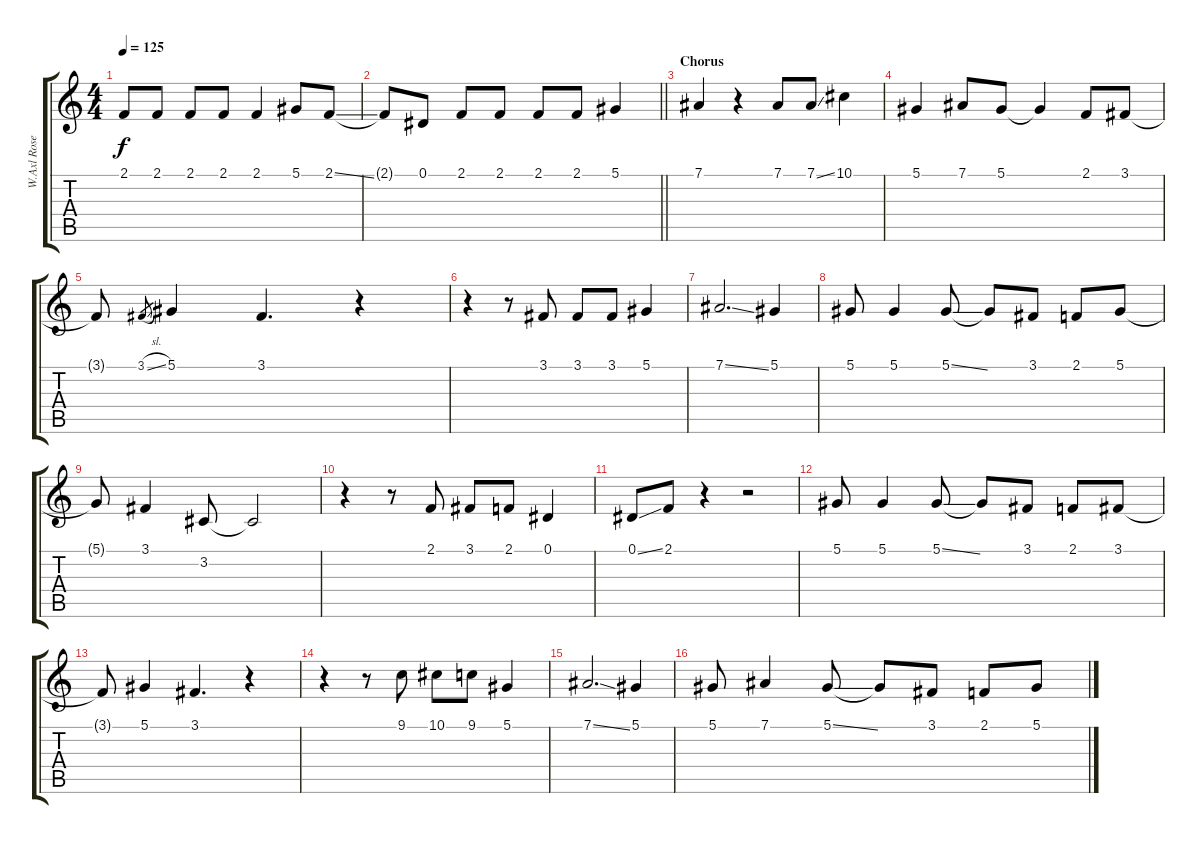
\track ("W.Axl Rose" "W.Axl Rose") {instrument lead2sawtooth}
\staff {score tabs}
\tuning (Eb4 Bb3 Gb3 Db3 Ab2 Eb2) {hide}
\ts (4 4)
\tempo 125
\clef g2
\ks c
2.1.8{dy f} 2.1.8 2.1.8 2.1.8 2.1.4 5.1.8 2.1{ss}.8 |
\barLineRight lightlight
2.1{t}.8 0.1.8 2.1.8 2.1.8 2.1.8 2.1.8 5.1.4 |
\section ("" "Chorus")
7.1.4 r.4 7.1.8 7.1{ss}.8 10.1.4 |
5.1.4 7.1.8 5.1.8 5.1{t}.4 2.1.8 3.1.8 |
3.1{t}.8 3.1{sl}.8{gr} 5.1.4 3.1.4{d} r.4 |
r.4 r.8 3.1.8 3.1.8 3.1.8 5.1.4 |
7.1{ss}.2{d} 5.1.4 |
5.1.8 5.1.4 5.1{ss}.8 5.1{t}.8 3.1.8 2.1.8 5.1.8 |
5.1{t}.8 3.1.4 3.2.8 3.2{t}.2 |
r.4 r.8 2.1.8 3.1.8 2.1.8 0.1.4 |
0.1{ss}.8 2.1.8 r.4 r.2 |
5.1.8 5.1.4 5.1{ss}.8 5.1{t}.8 3.1.8 2.1.8 3.1.8 |
3.1{t}.8 5.1.4 3.1.4{d} r.4 |
r.4 r.8 9.1.8 10.1.8 9.1.8 5.1.4 |
7.1{ss}.2{d} 5.1.4 |
5.1.8 7.1.4 5.1{ss}.8 5.1{t}.8 3.1.8 2.1.8 5.1.8
